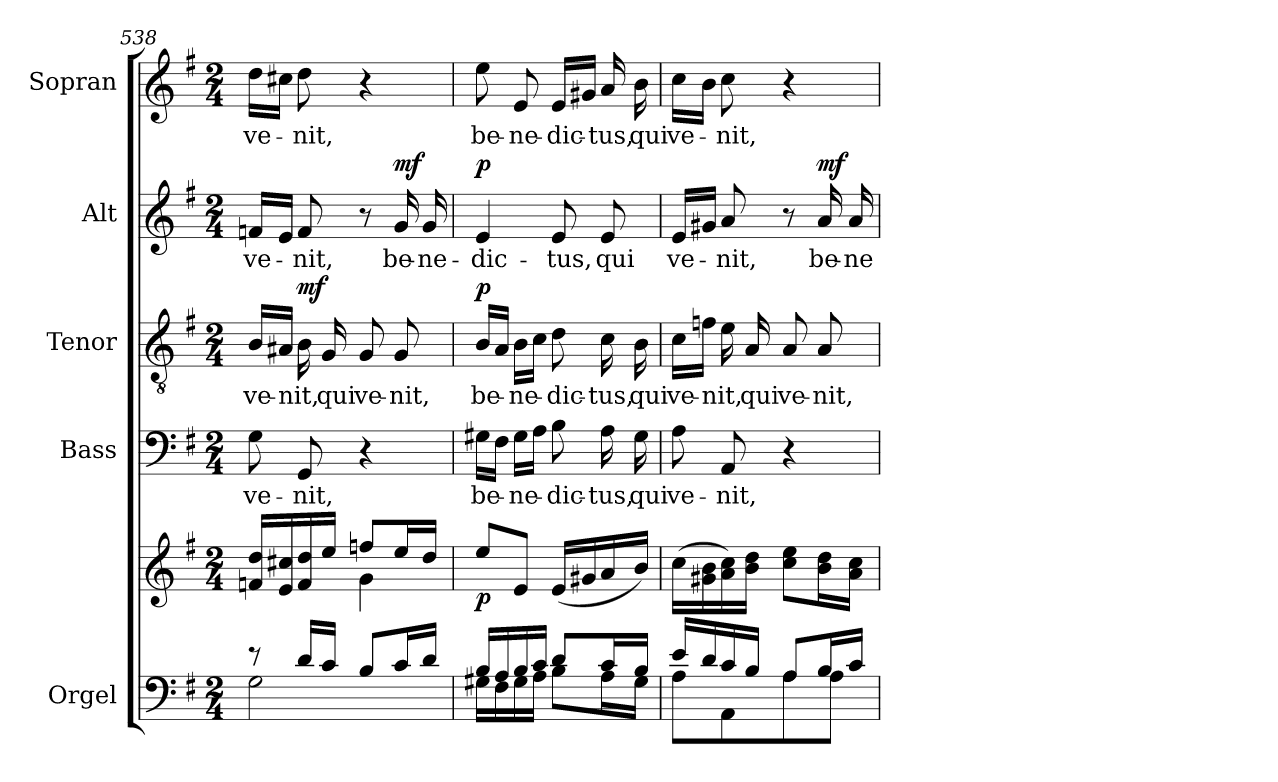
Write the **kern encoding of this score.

**kern	**kern	**dynam	**kern	**text	**kern	**text	**dynam	**kern	**text	**dynam	**kern	**text
*part5	*part5	*part5	*part4	*part4	*part3	*part3	*part3	*part2	*part2	*part2	*part1	*part1
*staff6	*staff5	*staff5/6	*staff4	*staff4	*staff3	*staff3	*staff3	*staff2	*staff2	*staff2	*staff1	*staff1
*I"Orgel	*	*	*I"Bass	*	*I"Tenor	*	*	*I"Alt	*	*	*I"Sopran	*
*I'Org.	*	*	*I'B.	*	*I'T.	*	*	*I'A.	*	*	*I'S.	*
*clefF4	*clefG2	*	*clefF4	*	*clefGv2	*	*	*clefG2	*	*	*clefG2	*
*k[f#]	*k[f#]	*	*k[f#]	*	*k[f#]	*	*	*k[f#]	*	*	*k[f#]	*
*G:	*G:	*	*G:	*	*G:	*	*	*G:	*	*	*G:	*
*M2/4	*M2/4	*	*M2/4	*	*M2/4	*	*	*M2/4	*	*	*M2/4	*
=538	=538	=538	=538	=538	=538	=538	=538	=538	=538	=538	=538	=538
*^	*^	*	*	*	*	*	*	*	*	*	*	*
!	!	!	!	!	!	!LO:LY:b	!	!LO:LY:b	!	!	!LO:LY:b	!	!	!LO:LY:b
8rd	2G\	16fn/ 16dd/LL	4ryy	.	8G\	ve-	16B/LL	ve-	.	16fn/LL	ve-	.	16dd\LL	ve-
.	.	16e/ 16cc#X/	.	.	.	.	16A#X/JJ	.	.	16e/JJ	.	.	16cc#X\JJ	.
!	!	!	!	!	!	!LO:LY:b	!	!LO:LY:b	!LO:DY:a	!	!LO:LY:b	!	!	!LO:LY:b
16d/LL	.	16f/ 16dd/	.	.	8GG/	-nit,	16B\	-nit,	mf	8f/	-nit,	.	8dd\	-nit,
!	!	!	!	!	!	!	!	!LO:LY:b	!	!	!	!	!	!
16c/JJ	.	16ee/JJ	.	.	.	.	16G/	qui	.	.	.	.	.	.
!	!	!	!	!	!	!	!	!LO:LY:b	!	!	!	!	!	!
8B/L	.	8ffn/L	4g\	.	4r	.	8G/	ve-	.	8r	.	.	4r	.
!	!	!	!	!	!	!	!	!LO:LY:b	!	!	!LO:LY:b	!LO:DY:a	!	!
16c/L	.	16ee/L	.	.	.	.	8G/	-nit,	.	16g/	be-	mf	.	.
!	!	!	!	!	!	!	!	!	!	!	!LO:LY:b	!	!	!
16d/JJ	.	16dd/JJ	.	.	.	.	.	.	.	16g/	-ne-	.	.	.
*	*	*v	*v	*	*	*	*	*	*	*	*	*	*	*
!!LO:LB:g=z
=539	=539	=539	=539	=539	=539	=539	=539	=539	=539	=539	=539	=539	=539
!	!	!	!LO:DY:b	!	!LO:LY:b	!	!LO:LY:b	!LO:DY:a	!	!LO:LY:b	!LO:DY:a	!	!LO:LY:b
16B/LL	16G#X\LL	8ee/L	p	16G#X\LL	be-	16B/LL	be-	p	4e/	-dic-	p	8ee\	be-
16A/	16F#\	.	.	16F#\JJ	.	16A/JJ	.	.	.	.	.	.	.
!	!	!	!	!	!LO:LY:b	!	!LO:LY:b	!	!	!	!	!	!LO:LY:b
16B/	16G#\	8e/J	.	16G#\LL	-ne-	16B\LL	-ne-	.	.	.	.	8e/	-ne-
16c/JJ	16A\JJ	.	.	16A\JJ	.	16c\JJ	.	.	.	.	.	.	.
!	!	!	!	!	!LO:LY:b	!	!LO:LY:b	!	!	!LO:LY:b	!	!	!LO:LY:b
8d/L	8B\L	(<16e/LL	.	8B\	-dic-	8d\	-dic-	.	8e/	-tus,	.	16e/LL	-dic-
.	.	16g#X/	.	.	.	.	.	.	.	.	.	16g#X/JJ	.
!	!	!	!	!	!LO:LY:b	!	!LO:LY:b	!	!	!LO:LY:b	!	!	!LO:LY:b
16c/L	16A\L	16a/	.	16A\	-tus,	16c\	-tus,	.	8e/	qui	.	16a/	-tus,
!	!	!	!	!	!LO:LY:b	!	!LO:LY:b	!	!	!	!	!	!LO:LY:b
16B/JJ	16G#\JJ	16b/JJ)	.	16G#\	qui	16B\	qui	.	.	.	.	16b\	qui
=540	=540	=540	=540	=540	=540	=540	=540	=540	=540	=540	=540	=540	=540
!	!	!	!	!	!LO:LY:b	!	!LO:LY:b	!	!	!LO:LY:b	!	!	!LO:LY:b
16e/LL	8A\L	(>16cc\LL	.	8A\	ve-	16c\LL	ve-	.	16e/LL	ve-	.	16cc\LL	ve-
16d/	.	16g#X\ 16b\	.	.	.	16fn\JJ	.	.	16g#X/JJ	.	.	16b\JJ	.
!	!	!	!	!	!LO:LY:b	!	!LO:LY:b	!	!	!LO:LY:b	!	!	!LO:LY:b
16c/	8AA\	16a\ 16cc\)	.	8AA/	-nit,	16e\	-nit,	.	8a/	-nit,	.	8cc\	-nit,
!	!	!	!	!	!	!	!LO:LY:b	!	!	!	!	!	!
16B/JJ	.	16b\ 16dd\JJ	.	.	.	16A/	qui	.	.	.	.	.	.
!	!	!	!	!	!	!	!LO:LY:b	!	!	!	!	!	!
8A/L	8A\	8cc\ 8ee\L	.	4r	.	8A/	ve-	.	8r	.	.	4r	.
!	!	!	!	!	!	!	!LO:LY:b	!	!	!LO:LY:b	!LO:DY:a	!	!
16B/L	8A\J	16b\ 16dd\L	.	.	.	8A/	-nit,	.	16a/	be-	mf	.	.
!	!	!	!	!	!	!	!	!	!	!LO:LY:b	!	!	!
16c/JJ	.	16a\ 16cc\JJ	.	.	.	.	.	.	16a/	-ne-	.	.	.
*v	*v	*	*	*	*	*	*	*	*	*	*	*	*
=	=	=	=	=	=	=	=	=	=	=	=	=
*-	*-	*-	*-	*-	*-	*-	*-	*-	*-	*-	*-	*-
